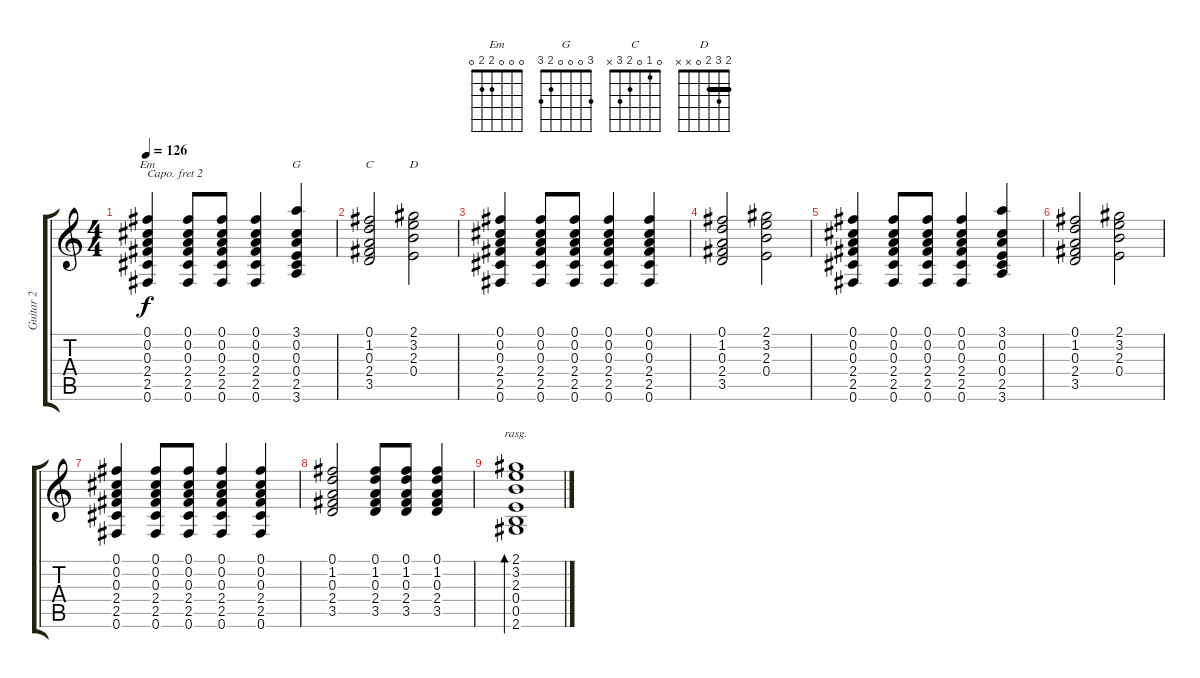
\track ("Guitar 2" "Guitar 2") {instrument acousticguitarsteel}
\staff {score tabs}
\capo 2
\tuning (E4 B3 G3 D3 A2 E2) {hide}
\chord ("Em" 0 0 0 2 2 0)
\chord ("G" 3 0 0 0 2 3)
\chord ("C" 0 1 0 2 3 x)
\chord ("D" 2 3 2 0 x x) {barre 2}
\ts (4 4)
\tempo 126
\clef g2
\ks c
(0.1 0.2 0.3 2.4 2.5 0.6).4{ch "Em" dy f} (0.1 0.2 0.3 2.4 2.5 0.6).8 (0.1 0.2 0.3 2.4 2.5 0.6).8 (0.1 0.2 0.3 2.4 2.5 0.6).4 (3.1 0.2 0.3 0.4 2.5 3.6).4{ch "G"} |
(0.1 1.2 0.3 2.4 3.5).2{ch "C"} (2.1 3.2 2.3 0.4).2{ch "D"} |
(0.1 0.2 0.3 2.4 2.5 0.6).4 (0.1 0.2 0.3 2.4 2.5 0.6).8 (0.1 0.2 0.3 2.4 2.5 0.6).8 (0.1 0.2 0.3 2.4 2.5 0.6).4 (0.1 0.2 0.3 2.4 2.5 0.6).4 |
(0.1 1.2 0.3 2.4 3.5).2 (2.1 3.2 2.3 0.4).2 |
(0.1 0.2 0.3 2.4 2.5 0.6).4 (0.1 0.2 0.3 2.4 2.5 0.6).8 (0.1 0.2 0.3 2.4 2.5 0.6).8 (0.1 0.2 0.3 2.4 2.5 0.6).4 (3.1 0.2 0.3 0.4 2.5 3.6).4 |
(0.1 1.2 0.3 2.4 3.5).2 (2.1 3.2 2.3 0.4).2 |
(0.1 0.2 0.3 2.4 2.5 0.6).4 (0.1 0.2 0.3 2.4 2.5 0.6).8 (0.1 0.2 0.3 2.4 2.5 0.6).8 (0.1 0.2 0.3 2.4 2.5 0.6).4 (0.1 0.2 0.3 2.4 2.5 0.6).4 |
(0.1 1.2 0.3 2.4 3.5).2 (0.1 1.2 0.3 2.4 3.5).8 (0.1 1.2 0.3 2.4 3.5).8 (0.1 1.2 0.3 2.4 3.5).4 |
(2.1 3.2 2.3 0.4 0.5 2.6).1{bd 60 rasg ii}
